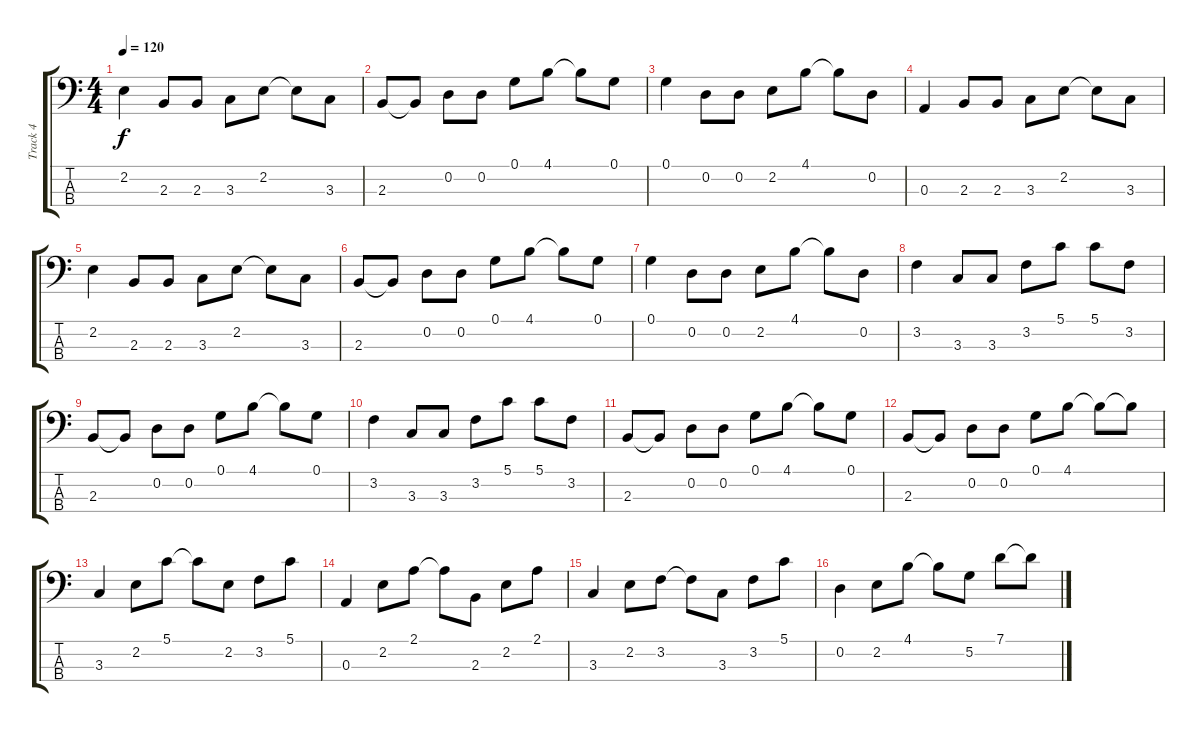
\track ("Track 4" "Track 4") {instrument electricbassfinger}
\staff {score tabs}
\tuning (G2 D2 A1 E1) {hide}
\ts (4 4)
\tempo 120
\clef f4
\ks c
2.2.4{dy f} 2.3.8 2.3.8 3.3.8 2.2.8 2.2{t}.8 3.3.8 |
2.3.8 2.3{t}.8 0.2.8 0.2.8 0.1.8 4.1.8 4.1{t}.8 0.1.8 |
0.1.4 0.2.8 0.2.8 2.2.8 4.1.8 4.1{t}.8 0.2.8 |
0.3.4 2.3.8 2.3.8 3.3.8 2.2.8 2.2{t}.8 3.3.8 |
2.2.4 2.3.8 2.3.8 3.3.8 2.2.8 2.2{t}.8 3.3.8 |
2.3.8 2.3{t}.8 0.2.8 0.2.8 0.1.8 4.1.8 4.1{t}.8 0.1.8 |
0.1.4 0.2.8 0.2.8 2.2.8 4.1.8 4.1{t}.8 0.2.8 |
3.2.4 3.3.8 3.3.8 3.2.8 5.1.8 5.1.8 3.2.8 |
2.3.8 2.3{t}.8 0.2.8 0.2.8 0.1.8 4.1.8 4.1{t}.8 0.1.8 |
3.2.4 3.3.8 3.3.8 3.2.8 5.1.8 5.1.8 3.2.8 |
2.3.8 2.3{t}.8 0.2.8 0.2.8 0.1.8 4.1.8 4.1{t}.8 0.1.8 |
2.3.8 2.3{t}.8 0.2.8 0.2.8 0.1.8 4.1.8 4.1{t}.8 4.1{t}.8 |
3.3.4 2.2.8 5.1.8 5.1{t}.8 2.2.8 3.2.8 5.1.8 |
0.3.4 2.2.8 2.1.8 2.1{t}.8 2.3.8 2.2.8 2.1.8 |
3.3.4 2.2.8 3.2.8 3.2{t}.8 3.3.8 3.2.8 5.1.8 |
0.2.4 2.2.8 4.1.8 4.1{t}.8 5.2.8 7.1.8 7.1{t}.8
